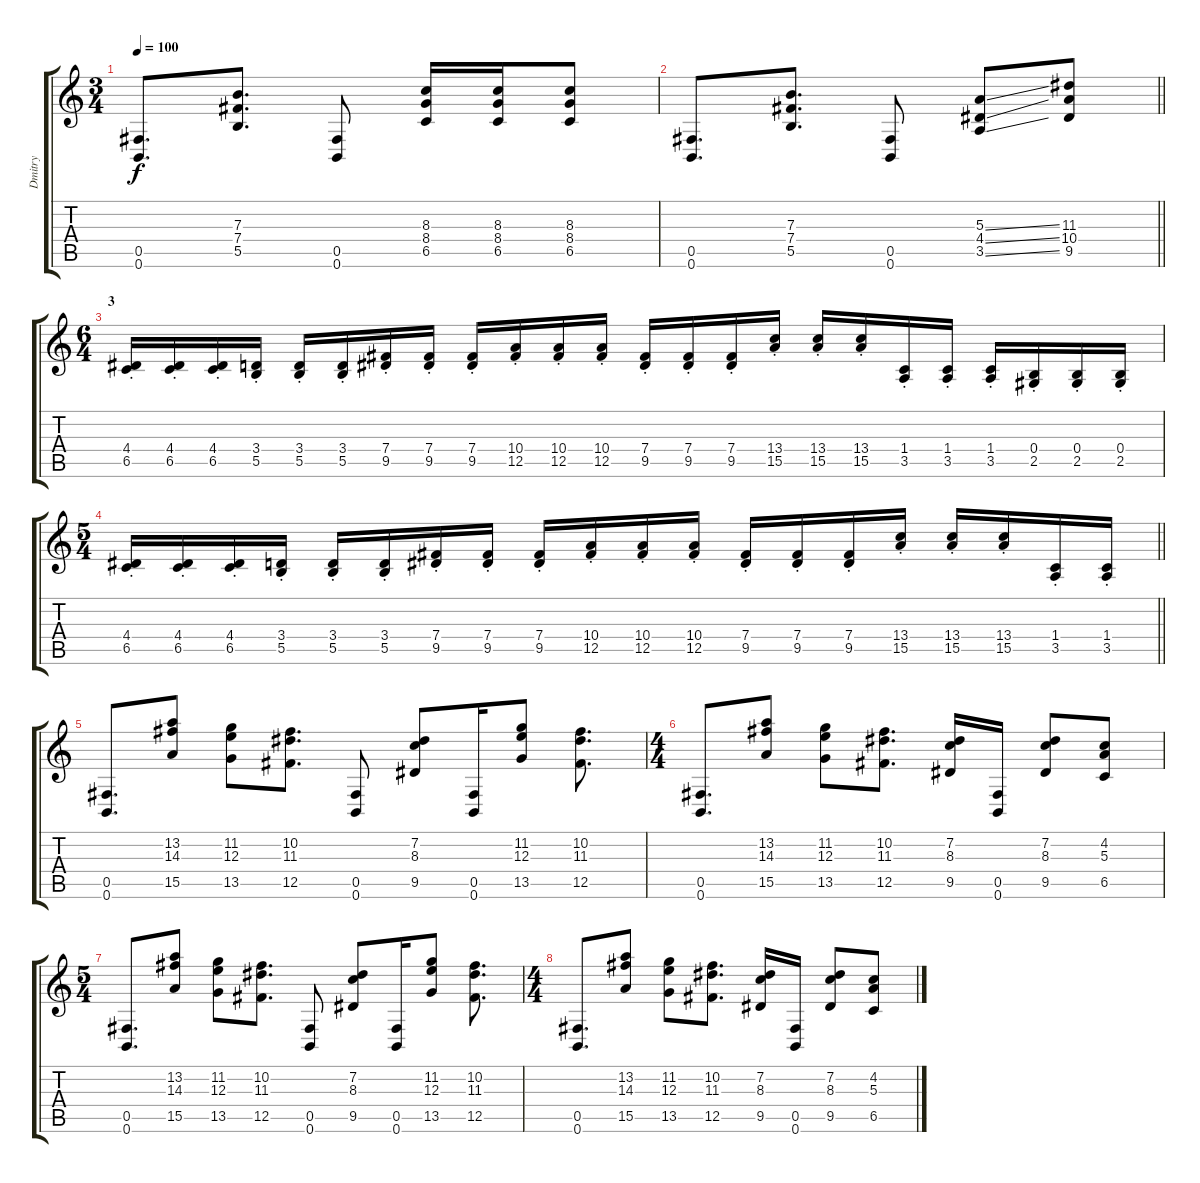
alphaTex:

\track ("Dmitry" "Dmitry") {instrument distortionguitar}
\staff {score tabs}
\tuning (Db4 Ab3 E3 B2 Gb2 B1) {hide}
\ts (3 4)
\tempo 100
\clef g2
\ks c
(0.5 0.6).8{d dy f} (7.3 7.4 5.5).8{d} (0.5 0.6).8 (8.3 8.4 6.5).16 (8.3 8.4 6.5).16 (8.3 8.4 6.5).8 |
\barLineRight lightlight
(0.5 0.6).8{d} (7.3 7.4 5.5).8{d} (0.5 0.6).8 (5.3{ss} 4.4{ss} 3.5{ss}).8 (11.3 10.4 9.5).8 |
\ts (6 4)
\section ("" "3")
(4.4{st} 6.5{st}).16 (4.4{st} 6.5{st}).16 (4.4{st} 6.5{st}).16 (3.4{st} 5.5{st}).16 (3.4{st} 5.5{st}).16 (3.4{st} 5.5{st}).16 (7.4{st} 9.5{st}).16 (7.4{st} 9.5{st}).16 (7.4{st} 9.5{st}).16 (10.4{st} 12.5{st}).16 (10.4{st} 12.5{st}).16 (10.4{st} 12.5{st}).16 (7.4{st} 9.5{st}).16 (7.4{st} 9.5{st}).16 (7.4{st} 9.5{st}).16 (13.4{st} 15.5{st}).16 (13.4{st} 15.5{st}).16 (13.4{st} 15.5{st}).16 (1.4{st} 3.5{st}).16 (1.4{st} 3.5{st}).16 (1.4{st} 3.5{st}).16 (0.4{st} 2.5{st}).16 (0.4{st} 2.5{st}).16 (0.4{st} 2.5{st}).16 |
\ts (5 4)
\barLineRight lightlight
(4.4{st} 6.5{st}).16 (4.4{st} 6.5{st}).16 (4.4{st} 6.5{st}).16 (3.4{st} 5.5{st}).16 (3.4{st} 5.5{st}).16 (3.4{st} 5.5{st}).16 (7.4{st} 9.5{st}).16 (7.4{st} 9.5{st}).16 (7.4{st} 9.5{st}).16 (10.4{st} 12.5{st}).16 (10.4{st} 12.5{st}).16 (10.4{st} 12.5{st}).16 (7.4{st} 9.5{st}).16 (7.4{st} 9.5{st}).16 (7.4{st} 9.5{st}).16 (13.4{st} 15.5{st}).16 (13.4{st} 15.5{st}).16 (13.4{st} 15.5{st}).16 (1.4{st} 3.5{st}).16 (1.4{st} 3.5{st}).16 |
(0.5 0.6).8{d} (13.2 14.3 15.5).8 (11.2 12.3 13.5).8 (10.2 11.3 12.5).8{d} (0.5 0.6).8 (7.2 8.3 9.5).8 (0.5 0.6).16 (11.2 12.3 13.5).8 (10.2 11.3 12.5).8{d} |
\ts (4 4)
(0.5 0.6).8{d} (13.2 14.3 15.5).8 (11.2 12.3 13.5).8 (10.2 11.3 12.5).8{d} (7.2 8.3 9.5).16 (0.5 0.6).16 (7.2 8.3 9.5).8 (4.2 5.3 6.5).8 |
\ts (5 4)
(0.5 0.6).8{d} (13.2 14.3 15.5).8 (11.2 12.3 13.5).8 (10.2 11.3 12.5).8{d} (0.5 0.6).8 (7.2 8.3 9.5).8 (0.5 0.6).16 (11.2 12.3 13.5).8 (10.2 11.3 12.5).8{d} |
\ts (4 4)
(0.5 0.6).8{d} (13.2 14.3 15.5).8 (11.2 12.3 13.5).8 (10.2 11.3 12.5).8{d} (7.2 8.3 9.5).16 (0.5 0.6).16 (7.2 8.3 9.5).8 (4.2 5.3 6.5).8
